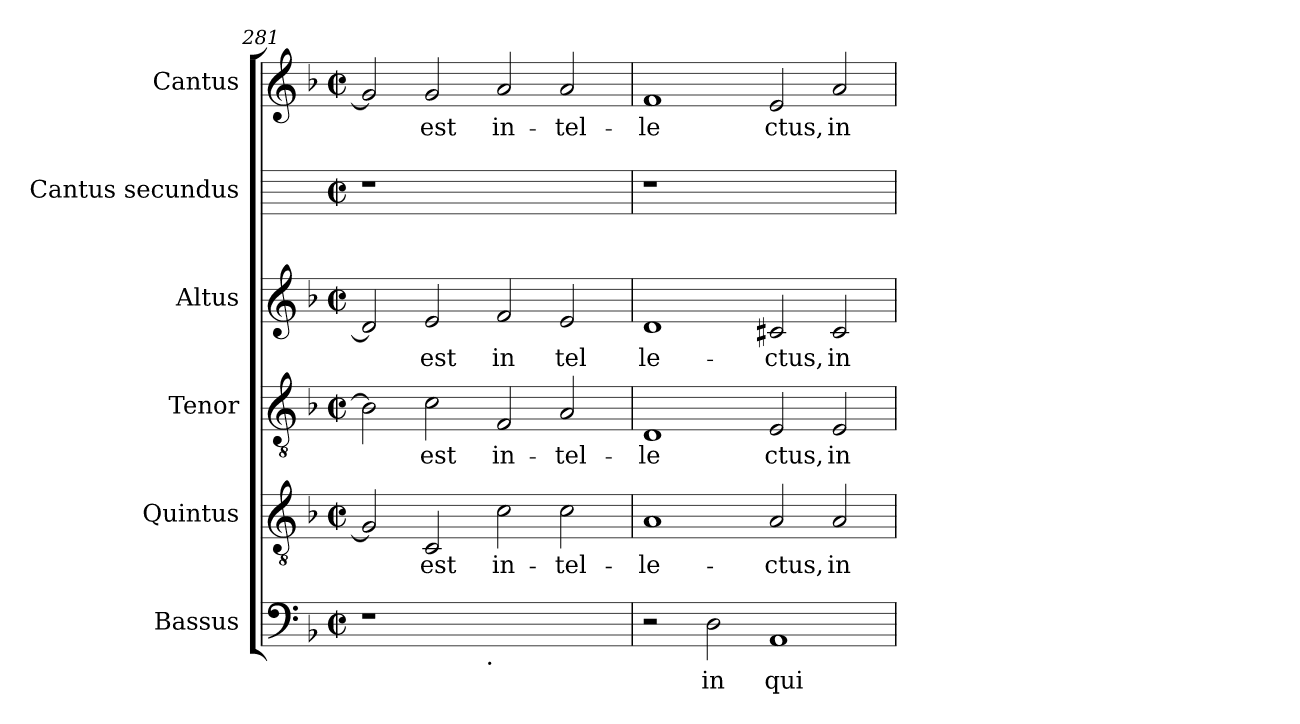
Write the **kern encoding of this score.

**kern	**text	**kern	**text	**kern	**text	**kern	**text	**kern	**kern	**text
*part6	*part6	*part5	*part5	*part4	*part4	*part3	*part3	*part2	*part1	*part1
*staff6	*staff6	*staff5	*staff5	*staff4	*staff4	*staff3	*staff3	*staff2	*staff1	*staff1
*I"Bassus	*	*I"Quintus	*	*I"Tenor	*	*I"Altus	*	*I"Cantus  secundus	*I"Cantus	*
*I'B	*	*I'Q	*	*I'T	*	*I'A	*	*	*I'C	*
*clefF4	*	*clefGv2	*	*clefGv2	*	*clefG2	*	*	*clefG2	*
*k[b-]	*	*k[b-]	*	*k[b-]	*	*k[b-]	*	*k[]	*k[b-]	*
*F:	*	*F:	*	*F:	*	*F:	*	*C:	*F:	*
*M2/2	*	*M2/2	*	*M2/2	*	*M2/2	*	*M2/2	*M2/2	*
*met(c|)	*	*met(c|)	*	*met(c|)	*	*met(c|)	*	*met(c|)	*met(c|)	*
=281	=281	=281	=281	=281	=281	=281	=281	=281	=281	=281
!	!	!	!LO:LY:b:cj	!	!LO:LY:b:cj	!	!LO:LY:b:cj	!	!	!LO:LY:b:cj
*^	*	*	*	*	*	*	*	*	*	*
1r	2ryy	.	2G/]	.	2B\]	.	2d/]	.	1r	2g/]	.
!	!	!	!	!LO:LY:b:cj	!	!LO:LY:b:cj	!	!LO:LY:b:cj	!	!	!LO:LY:b:cj
.	4...ryy	.	2C/	est	2c\	est	2e/	est	.	2g/	est
!	!LO:TX:b:t=.	!	!	!	!	!	!	!	!	!	!
.	1ryy	.	.	.	.	.	.	.	.	.	.
!	!	!	!	!LO:LY:b:cj	!	!LO:LY:b:cj	!	!LO:LY:b:cj	!	!	!LO:LY:b:cj
1ryy	.	.	2c\	in-	2F/	in-	2f/	in	1ryy	2a/	in-
!	!	!	!	!LO:LY:b:cj	!	!LO:LY:b:cj	!	!LO:LY:b:cj	!	!	!LO:LY:b:cj
.	.	.	2c\	-tel-	2A/	-tel-	2e/	tel	.	2a/	-tel-
.	32ryy	.	.	.	.	.	.	.	.	.	.
!!LO:LB:g=z
=282	=282	=282	=282	=282	=282	=282	=282	=282	=282	=282	=282
!	!	!	!	!LO:LY:b:cj	!	!LO:LY:b:cj	!	!LO:LY:b:cj	!	!	!LO:LY:b:cj
*v	*v	*	*	*	*	*	*	*	*	*	*
2r	.	1A	-le-	1D	-le	1d	le-	1r	1f	-le
!	!LO:LY:b:cj	!	!	!	!	!	!	!	!	!
2D\	in	.	.	.	.	.	.	.	.	.
!	!LO:LY:b:cj	!	!LO:LY:b:cj	!	!LO:LY:b:cj	!	!LO:LY:b:cj	!	!	!LO:LY:b:cj
1AA	qui	2A/	-ctus,	2E/	ctus,	2c#X/	-ctus,	1ryy	2e/	ctus,
!	!	!	!LO:LY:b:cj	!	!LO:LY:b:cj	!	!LO:LY:b:cj	!	!	!LO:LY:b:cj
.	.	2A/	in	2E/	in	2c#/	in	.	2a/	in
=	=	=	=	=	=	=	=	=	=	=
*-	*-	*-	*-	*-	*-	*-	*-	*-	*-	*-
